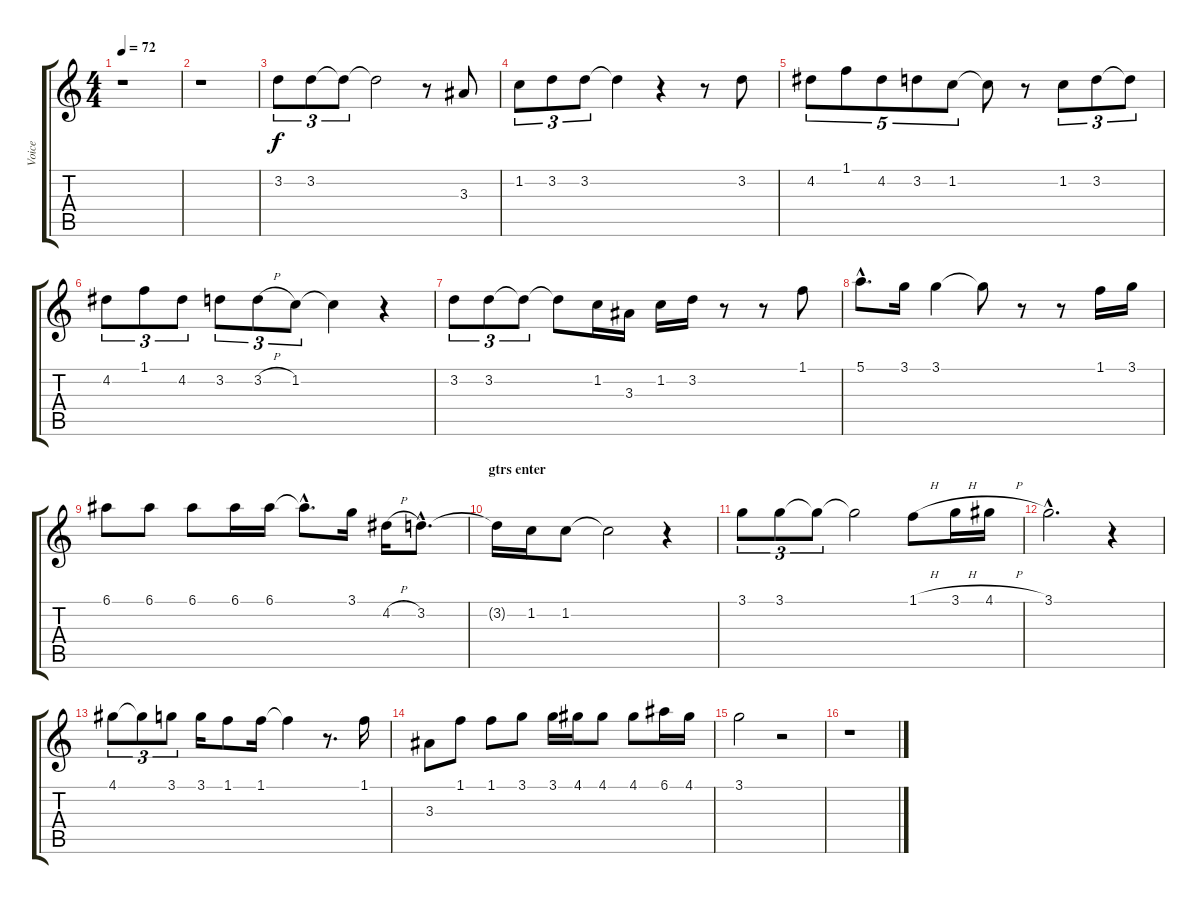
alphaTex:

\track ("Voice" "Voice") {instrument flute}
\staff {score tabs}
\tuning (E5 B4 G4 D4 A3 E3) {hide}
\ts (4 4)
\tempo 72
\clef g2
\ks c
r.1{dy f} |
r.1 |
3.2.8{tu (3 2)} 3.2.8{tu (3 2)} 3.2{t}.8{tu (3 2)} 3.2{t}.2 r.8 3.3.8 |
1.2.8{tu (3 2)} 3.2.8{tu (3 2)} 3.2.8{tu (3 2)} 3.2{t}.4 r.4 r.8 3.2.8 |
4.2.8{tu (5 4)} 1.1.8{tu (5 4)} 4.2.8{tu (5 4)} 3.2.8{tu (5 4)} 1.2.8{tu (5 4)} 1.2{t}.8 r.8 1.2.8{tu (3 2)} 3.2.8{tu (3 2)} 3.2{t}.8{tu (3 2)} |
4.2.8{tu (3 2)} 1.1.8{tu (3 2)} 4.2.8{tu (3 2)} 3.2.8{tu (3 2)} 3.2{h}.8{tu (3 2)} 1.2.8{tu (3 2)} 1.2{t}.4 r.4 |
3.2.8{tu (3 2)} 3.2.8{tu (3 2)} 3.2{t}.8{tu (3 2)} 3.2{t}.8 1.2.16 3.3.16 1.2.16 3.2.16 r.8 r.8 1.1.8 |
5.1{hac}.8{d} 3.1.16 3.1.4 3.1{t}.8 r.8 r.8 1.1.16 3.1.16 |
6.1.8 6.1.8 6.1.8 6.1.16 6.1.16 6.1{hac t}.8{d} 3.1.16 4.2{h}.16 3.2{hac}.8{d} |
\section ("" "gtrs enter")
3.2{t}.16 1.2.16 1.2.8 1.2{t}.2 r.4 |
3.1.8{tu (3 2)} 3.1.8{tu (3 2)} 3.1{t}.8{tu (3 2)} 3.1{t}.2 1.1{h}.8 3.1{h}.16 4.1{h}.16 |
3.1{hac}.2{d} r.4 |
4.1.8{tu (3 2)} 4.1{t}.8{tu (3 2)} 3.1.8{tu (3 2)} 3.1.16 1.1.8 1.1.16 1.1{t}.4 r.8{d} 1.1.16 |
3.3.8 1.1.8 1.1.8 3.1.8 3.1.16 4.1.16 4.1.8 4.1.8 6.1.16 4.1.16 |
3.1.2 r.2 |
r.1
